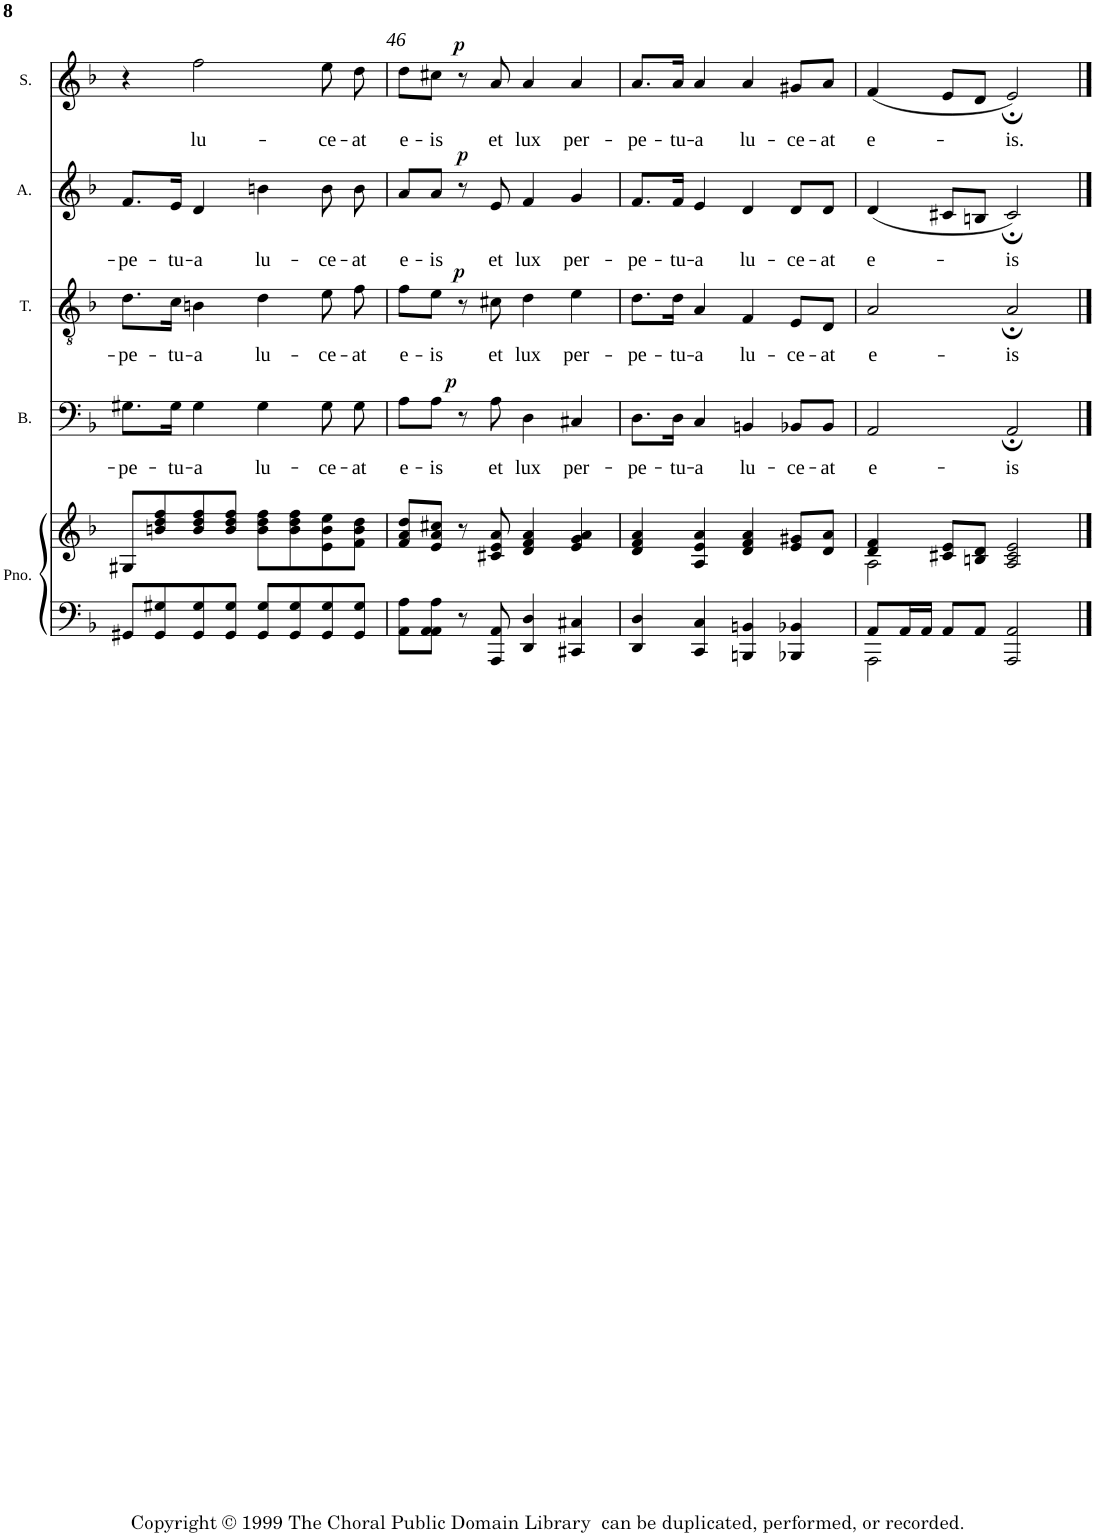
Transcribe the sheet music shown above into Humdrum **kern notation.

**kern	**kern	**kern	**text	**dynam	**kern	**text	**dynam	**kern	**text	**dynam	**kern	**text	**dynam
*part5	*part5	*part4	*part4	*part4	*part3	*part3	*part3	*part2	*part2	*part2	*part1	*part1	*part1
*staff6	*staff5	*staff4	*staff4	*staff4	*staff3	*staff3	*staff3	*staff2	*staff2	*staff2	*staff1	*staff1	*staff1
*I"Piano	*	*I"Bass	*	*	*I"Tenor	*	*	*I"Alto	*	*	*I"Soprano	*	*
*I'Pno.	*	*I'B.	*	*	*I'T.	*	*	*I'A.	*	*	*I'S.	*	*
!!LO:PB:g=z
*clefF4	*clefG2	*clefF4	*	*	*clefGv2	*	*	*clefG2	*	*	*clefG2	*	*
*k[b-]	*k[b-]	*k[b-]	*	*	*k[b-]	*	*	*k[b-]	*	*	*k[b-]	*	*
*F:	*F:	*F:	*	*	*F:	*	*	*F:	*	*	*F:	*	*
*M4/4	*M4/4	*M4/4	*	*	*M4/4	*	*	*M4/4	*	*	*M4/4	*	*
*met(c)	*met(c)	*met(c)	*	*	*met(c)	*	*	*met(c)	*	*	*met(c)	*	*
=45	=45	=45	=45	=45	=45	=45	=45	=45	=45	=45	=45	=45	=45
!	!	!	!LO:LY:b	!	!	!LO:LY:b	!	!	!LO:LY:b	!	!	!	!
8GG#X/L	8G#X/L	8.G#X\L	-pe-	.	8.d\L	-pe-	.	8.f/L	-pe-	.	4r	.	.
8GG#/ 8G#X/	8bn/ 8dd/ 8ff/	.	.	.	.	.	.	.	.	.	.	.	.
!	!	!	!LO:LY:b	!	!	!LO:LY:b	!	!	!LO:LY:b	!	!	!	!
.	.	16G#\Jk	-tu-	.	16c\Jk	-tu-	.	16e/Jk	-tu-	.	.	.	.
!	!	!	!LO:LY:b	!	!	!LO:LY:b	!	!	!LO:LY:b	!	!	!LO:LY:b	!
8GG#/ 8G#/	8b/ 8dd/ 8ff/	4G#\	-a	.	4Bn\	-a	.	4d/	-a	.	2ff\	lu-	.
8GG#/ 8G#/J	8b/ 8dd/ 8ff/J	.	.	.	.	.	.	.	.	.	.	.	.
!	!	!	!LO:LY:b	!	!	!LO:LY:b	!	!	!LO:LY:b	!	!	!	!
8GG#/ 8G#/L	8b\ 8dd\ 8ff\L	4G#\	lu-	.	4d\	lu-	.	4bn\	lu-	.	.	.	.
8GG#/ 8G#/	8b\ 8dd\ 8ff\	.	.	.	.	.	.	.	.	.	.	.	.
!	!	!	!LO:LY:b	!	!	!LO:LY:b	!	!	!LO:LY:b	!	!	!LO:LY:b	!
8GG#/ 8G#/	8e\ 8b\ 8ee\	8G#\	-ce-	.	8e\	-ce-	.	8b\	-ce-	.	8ee\	-ce-	.
!	!	!	!LO:LY:b	!	!	!LO:LY:b	!	!	!LO:LY:b	!	!	!LO:LY:b	!
8GG#/ 8G#/J	8f\ 8b\ 8dd\J	8G#\	-at	.	8f\	-at	.	8b\	-at	.	8dd\	-at	.
=46	=46	=46	=46	=46	=46	=46	=46	=46	=46	=46	=46	=46	=46
!	!	!	!LO:LY:b	!	!	!LO:LY:b	!	!	!LO:LY:b	!	!	!LO:LY:b	!
*	*	*^	*	*	*^	*	*	*	*	*	*^	*	*
8AA\ 8A\L	8f/ 8a/ 8dd/L	8A\L	8.ryy	e-	.	8f\L	8..ryy	e-	.	8a/L	e-	.	8dd\L	8..ryy	e-	.
!	!	!	!	!LO:LY:b	!	!	!	!LO:LY:b	!	!	!LO:LY:b	!	!	!	!LO:LY:b	!
8AA\ 8AA\ 8A\J	8e/ 8a/ 8cc#X/J	8A\J	.	-is	.	8e\J	.	-is	.	8a/J	-is	.	8cc#X\J	.	-is	.
!	!	!	!	!	!LO:DY:a	!	!	!	!	!	!	!	!	!	!	!
.	.	.	2ryy	.	p	.	.	.	.	.	.	.	.	.	.	.
!	!	!	!	!	!	!	!	!	!LO:DY:a	!	!	!	!	!	!	!LO:DY:a
.	.	.	.	.	.	.	2ryy	.	p	.	.	.	.	2ryy	.	p
!	!	!	!	!	!	!	!	!	!	!	!	!LO:DY:a	!	!	!	!
8r	8r	8r	.	.	.	8r	.	.	.	8r	.	p	8r	.	.	.
!	!	!	!	!LO:LY:b	!	!	!	!LO:LY:b	!	!	!LO:LY:b	!	!	!	!LO:LY:b	!
8AAA/ 8AA/	8c#X/ 8e/ 8a/	8A\	.	et	.	8c#X\	.	et	.	8e/	et	.	8a/	.	et	.
!	!	!	!	!LO:LY:b	!	!	!	!LO:LY:b	!	!	!LO:LY:b	!	!	!	!LO:LY:b	!
4DD/ 4D/	4d/ 4f/ 4a/	4D\	.	lux	.	4d\	.	lux	.	4f/	lux	.	4a/	.	lux	.
.	.	.	4ryy	.	.	.	.	.	.	.	.	.	.	.	.	.
.	.	.	.	.	.	.	4ryy	.	.	.	.	.	.	4ryy	.	.
!	!	!	!	!LO:LY:b	!	!	!	!LO:LY:b	!	!	!LO:LY:b	!	!	!	!LO:LY:b	!
4CC#X/ 4C#X/	4e/ 4g/ 4a/	4C#X/	.	per-	.	4e\	.	per-	.	4g/	per-	.	4a/	.	per-	.
.	.	.	16ryy	.	.	.	.	.	.	.	.	.	.	.	.	.
.	.	.	.	.	.	.	32ryy	.	.	.	.	.	.	32ryy	.	.
=47	=47	=47	=47	=47	=47	=47	=47	=47	=47	=47	=47	=47	=47	=47	=47	=47
!	!	!	!	!LO:LY:b	!	!	!	!LO:LY:b	!	!	!LO:LY:b	!	!	!	!LO:LY:b	!
*	*	*v	*v	*	*	*	*	*	*	*	*	*	*v	*v	*	*
*	*	*	*	*	*v	*v	*	*	*	*	*	*	*	*
4DD/ 4D/	4d/ 4f/ 4a/	8.D\L	-pe-	.	8.d\L	-pe-	.	8.f/L	-pe-	.	8.a/L	-pe-	.
!	!	!	!LO:LY:b	!	!	!LO:LY:b	!	!	!LO:LY:b	!	!	!LO:LY:b	!
.	.	16D\Jk	-tu-	.	16d\Jk	-tu-	.	16f/Jk	-tu-	.	16a/Jk	-tu-	.
!	!	!	!LO:LY:b	!	!	!LO:LY:b	!	!	!LO:LY:b	!	!	!LO:LY:b	!
4CC/ 4C/	4A/ 4e/ 4a/	4C/	-a	.	4A/	-a	.	4e/	-a	.	4a/	-a	.
!	!	!	!LO:LY:b	!	!	!LO:LY:b	!	!	!LO:LY:b	!	!	!LO:LY:b	!
4BBBn/ 4BBn/	4d/ 4f/ 4a/	4BBn/	lu-	.	4F/	lu-	.	4d/	lu-	.	4a/	lu-	.
!	!	!	!LO:LY:b	!	!	!LO:LY:b	!	!	!LO:LY:b	!	!	!LO:LY:b	!
4BBB-X/ 4BB-X/	8e/ 8g#X/L	8BB-X/L	-ce-	.	8E/L	-ce-	.	8d/L	-ce-	.	8g#X/L	-ce-	.
!	!	!	!LO:LY:b	!	!	!LO:LY:b	!	!	!LO:LY:b	!	!	!LO:LY:b	!
.	8d/ 8a/J	8BB-/J	-at	.	8D/J	-at	.	8d/J	-at	.	8a/J	-at	.
=48	=48	=48	=48	=48	=48	=48	=48	=48	=48	=48	=48	=48	=48
*^	*^	*	*	*	*	*	*	*	*	*	*	*	*
!	!	!	!	!	!LO:LY:b	!	!	!LO:LY:b	!	!	!LO:LY:b	!	!	!LO:LY:b	!
8AA/L	2AAA\	4d/ 4f/	2A\	2AA/	e-	.	2A/	e-	.	(<4d/	e-	.	(<4f/	e-	.
16AA/L	.	.	.	.	.	.	.	.	.	.	.	.	.	.	.
16AA/JJ	.	.	.	.	.	.	.	.	.	.	.	.	.	.	.
8AA/L	.	8c#X/ 8e/L	.	.	.	.	.	.	.	8c#X/L	.	.	8e/L	.	.
8AA/J	.	8Bn/ 8d/J	.	.	.	.	.	.	.	8Bn/J	.	.	8d/J	.	.
!	!	!	!	!	!LO:LY:b	!	!	!LO:LY:b	!	!	!LO:LY:b	!	!	!LO:LY:b	!
2AAA/ 2AA/	2ryy	2A/ 2c#/ 2e/	2ryy	2AA;/	-is	.	2A;/	-is	.	2c#;/)	-is	.	2e;/)	-is.	.
*v	*v	*	*	*	*	*	*	*	*	*	*	*	*	*	*
*	*v	*v	*	*	*	*	*	*	*	*	*	*	*	*
==	==	==	==	==	==	==	==	==	==	==	==	==	==
*-	*-	*-	*-	*-	*-	*-	*-	*-	*-	*-	*-	*-	*-
